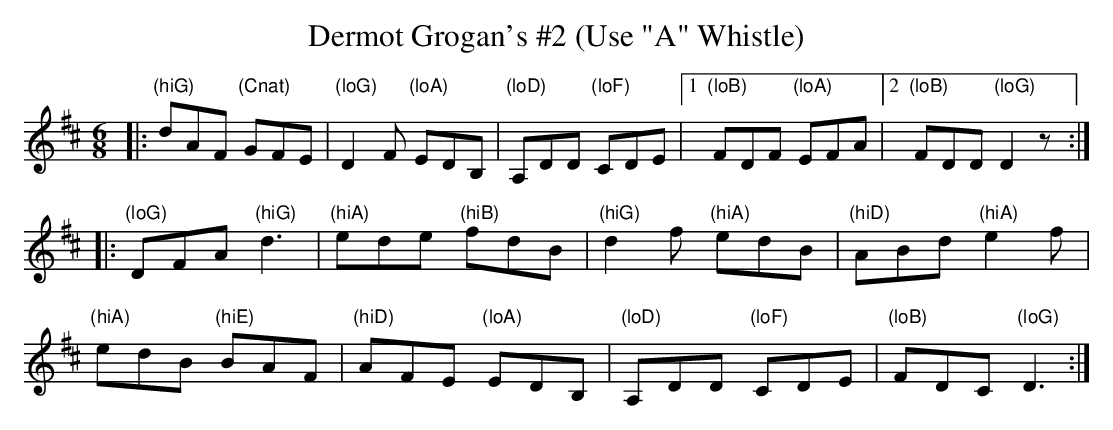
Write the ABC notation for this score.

X:1
T:Dermot Grogan's #2 (Use "A" Whistle)
M:6/8
L:1/8
K:Edor
|: "(hiG)"dAF "(Cnat)"GFE | "(loG)"D2F "(loA)"EDB, |\
"(loD)"A,DD "(loF)"CDE |1 "(loB)"FDF "(loA)"EFA |2 "(loB)"FDD "(loG)"D2z :|
|: "(loG)"DFA "(hiG)"d3 | "(hiA)"ede "(hiB)"fdB |\
"(hiG)"d2f "(hiA)"edB | "(hiD)"ABd "(hiA)"e2f |
"(hiA)"edB "(hiE)"BAF | "(hiD)"AFE "(loA)"EDB, |\
"(loD)"A,DD "(loF)"CDE | "(loB)"FDC "(loG)"D3 :|
